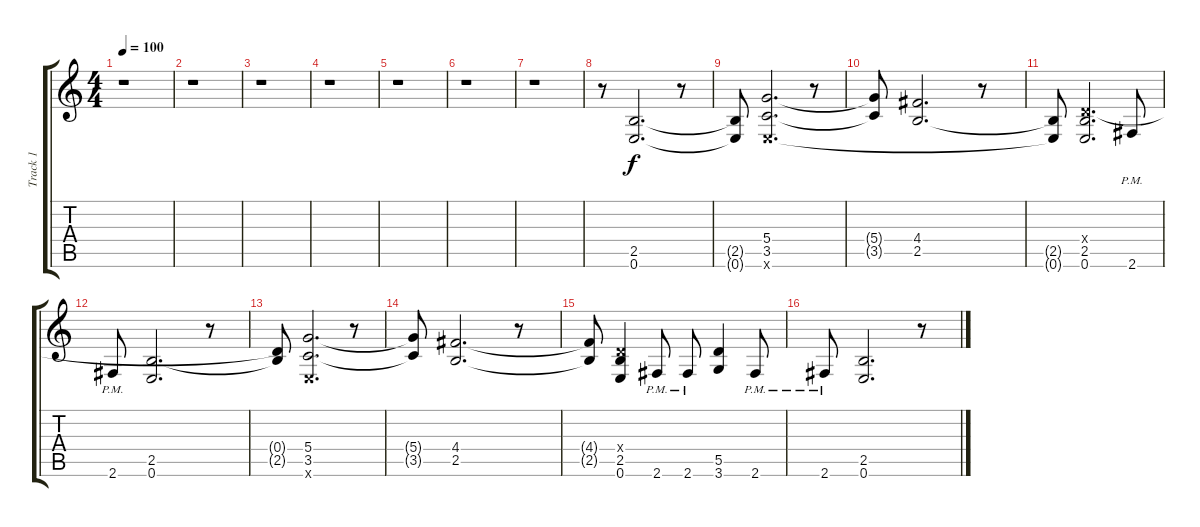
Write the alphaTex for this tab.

\track ("Track 1" "Track 1") {instrument distortionguitar}
\staff {score tabs}
\tuning (E4 B3 G3 D3 A2 E2) {hide}
\ts (4 4)
\tempo 100
\clef g2
\ks c
r.1{dy f} |
r.1 |
r.1 |
r.1 |
r.1 |
r.1 |
r.1 |
r.8 (2.5 0.6).2{d} r.8 |
(2.5{t} 0.6{t}).8 (5.4 3.5 0.6{x}).2{d} r.8 |
(5.4{t} 3.5{t}).8 (4.4 2.5).2{d} r.8 |
(2.5{t} 0.6{t}).8 (0.4{x} 2.5 0.6).2{d} 2.6{pm}.8 |
2.6{pm}.8 (2.5 0.6).2{d} r.8 |
(0.4{t} 2.5{t}).8 (5.4 3.5 0.6{x}).2{d} r.8 |
(5.4{t} 3.5{t}).8 (4.4 2.5).2{d} r.8 |
(4.4{t} 2.5{t}).8 (0.4{x} 2.5 0.6).4 2.6{pm}.8 2.6{pm}.8 (5.5 3.6).4 2.6{pm}.8 |
2.6{pm}.8 (2.5 0.6).2{d} r.8
